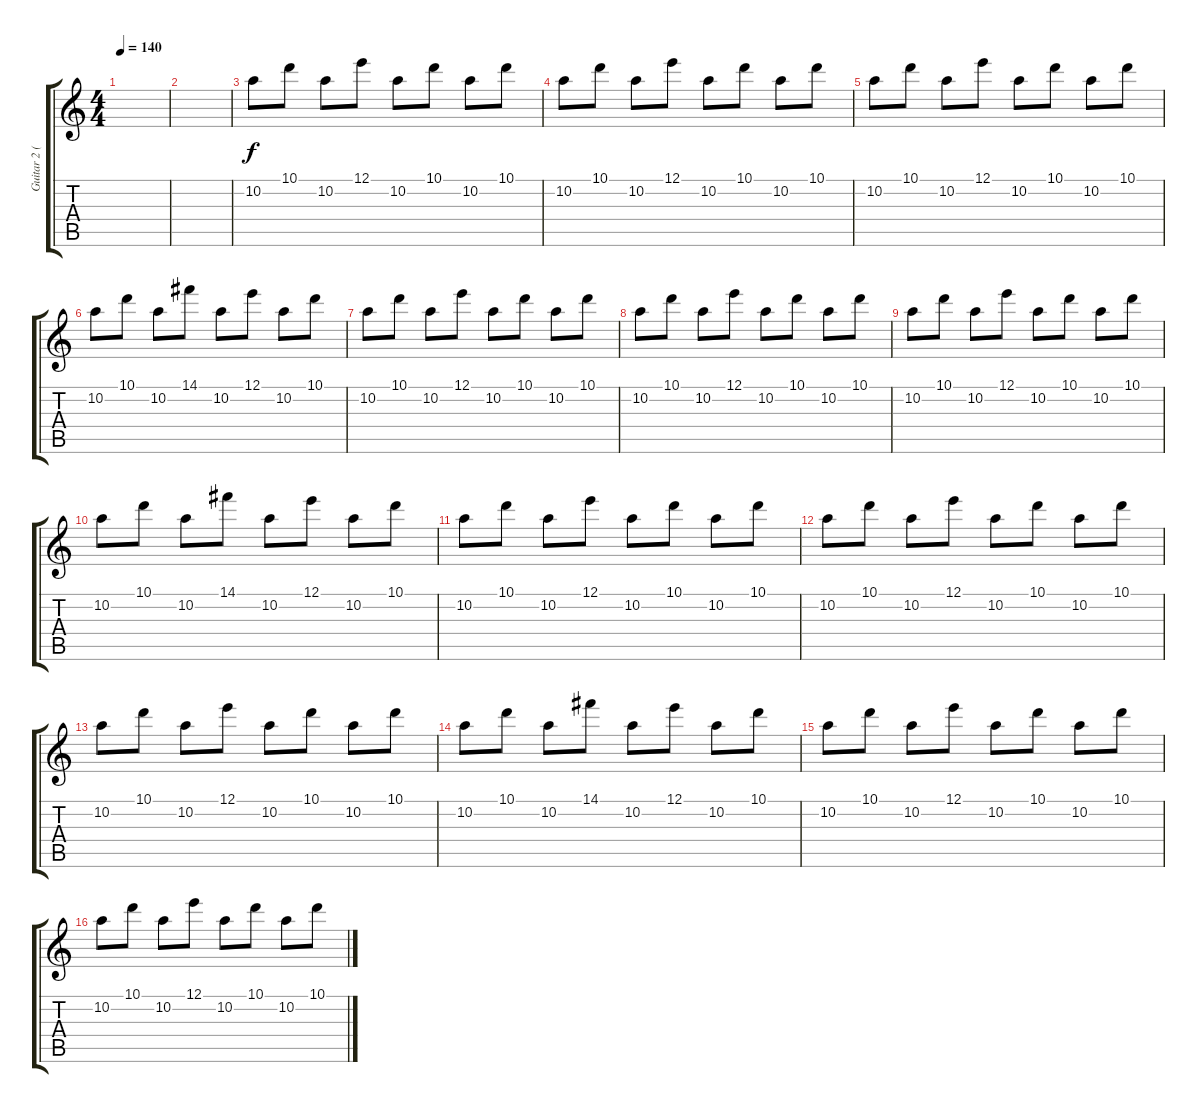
\track ("Guitar 2 (Distortion)" "Guitar 2 (") {instrument distortionguitar}
\staff {score tabs}
\tuning (E4 B3 G3 D3 A2 E2) {hide}
\ts (4 4)
\tempo 140
\clef g2
\ks c
|
|
10.2.8 10.1.8 10.2.8 12.1.8 10.2.8 10.1.8 10.2.8 10.1.8 |
10.2.8 10.1.8 10.2.8 12.1.8 10.2.8 10.1.8 10.2.8 10.1.8 |
10.2.8 10.1.8 10.2.8 12.1.8 10.2.8 10.1.8 10.2.8 10.1.8 |
10.2.8 10.1.8 10.2.8 14.1.8 10.2.8 12.1.8 10.2.8 10.1.8 |
10.2.8 10.1.8 10.2.8 12.1.8 10.2.8 10.1.8 10.2.8 10.1.8 |
10.2.8 10.1.8 10.2.8 12.1.8 10.2.8 10.1.8 10.2.8 10.1.8 |
10.2.8 10.1.8 10.2.8 12.1.8 10.2.8 10.1.8 10.2.8 10.1.8 |
10.2.8 10.1.8 10.2.8 14.1.8 10.2.8 12.1.8 10.2.8 10.1.8 |
10.2.8 10.1.8 10.2.8 12.1.8 10.2.8 10.1.8 10.2.8 10.1.8 |
10.2.8 10.1.8 10.2.8 12.1.8 10.2.8 10.1.8 10.2.8 10.1.8 |
10.2.8 10.1.8 10.2.8 12.1.8 10.2.8 10.1.8 10.2.8 10.1.8 |
10.2.8 10.1.8 10.2.8 14.1.8 10.2.8 12.1.8 10.2.8 10.1.8 |
10.2.8 10.1.8 10.2.8 12.1.8 10.2.8 10.1.8 10.2.8 10.1.8 |
10.2.8 10.1.8 10.2.8 12.1.8 10.2.8 10.1.8 10.2.8 10.1.8
